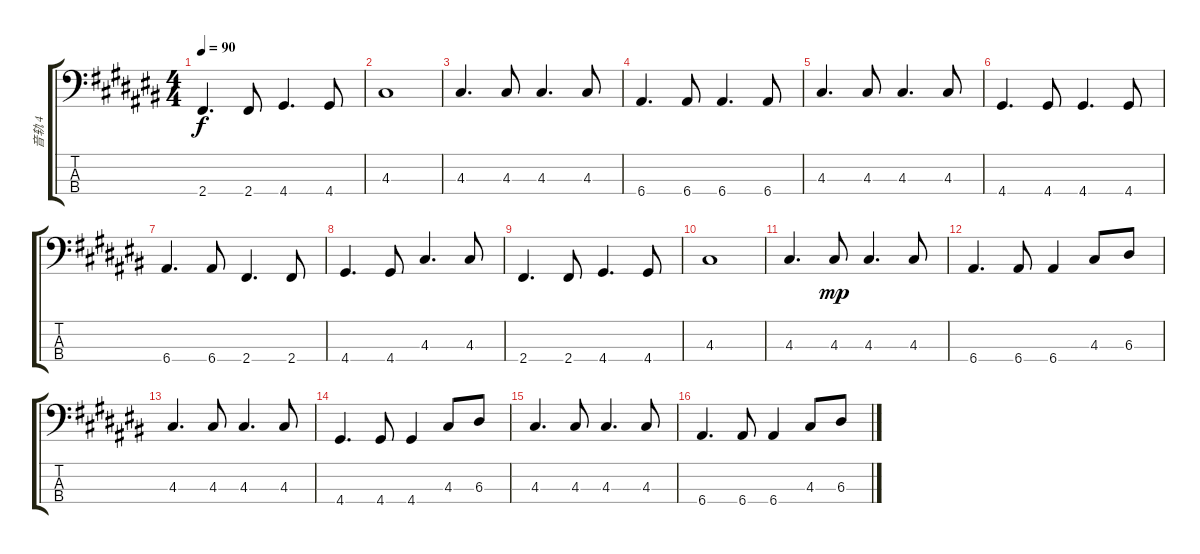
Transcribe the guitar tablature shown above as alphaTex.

\track ("音轨 4" "音轨 4") {instrument electricbassfinger}
\staff {score tabs}
\tuning (G2 D2 A1 E1) {hide}
\ts (4 4)
\tempo 90
\clef f4
\ks c#
2.4.4{d dy f} 2.4.8 4.4.4{d} 4.4.8 |
4.3.1 |
4.3.4{d} 4.3.8 4.3.4{d} 4.3.8 |
6.4.4{d} 6.4.8 6.4.4{d} 6.4.8 |
4.3.4{d} 4.3.8 4.3.4{d} 4.3.8 |
4.4.4{d} 4.4.8 4.4.4{d} 4.4.8 |
6.4.4{d} 6.4.8 2.4.4{d} 2.4.8 |
4.4.4{d} 4.4.8 4.3.4{d} 4.3.8 |
2.4.4{d} 2.4.8 4.4.4{d} 4.4.8 |
4.3.1 |
4.3.4{d} 4.3.8{dy mp} 4.3.4{d} 4.3.8 |
6.4.4{d} 6.4.8 6.4.4 4.3.8 6.3.8 |
4.3.4{d} 4.3.8 4.3.4{d} 4.3.8 |
4.4.4{d} 4.4.8 4.4.4 4.3.8 6.3.8 |
4.3.4{d} 4.3.8 4.3.4{d} 4.3.8 |
6.4.4{d} 6.4.8 6.4.4 4.3.8 6.3.8
